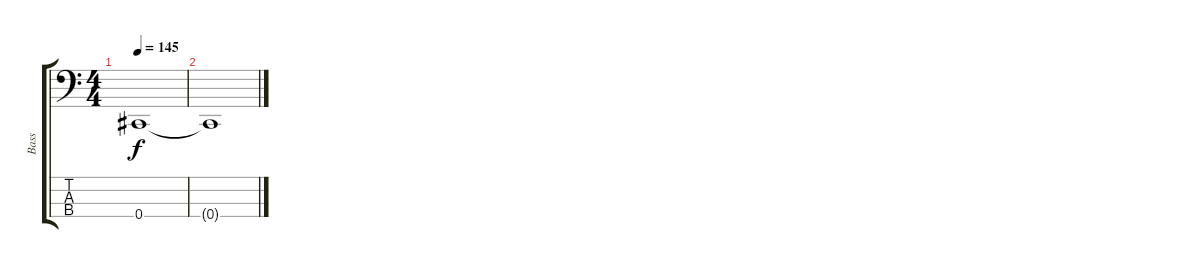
\track ("Bass" "Bass") {instrument electricbassfinger}
\staff {score tabs}
\tuning (Gb2 Db2 Ab1 Db1) {hide}
\ts (4 4)
\tempo 145
\clef f4
\ks c
0.4.1{dy f} |
0.4{t}.1
